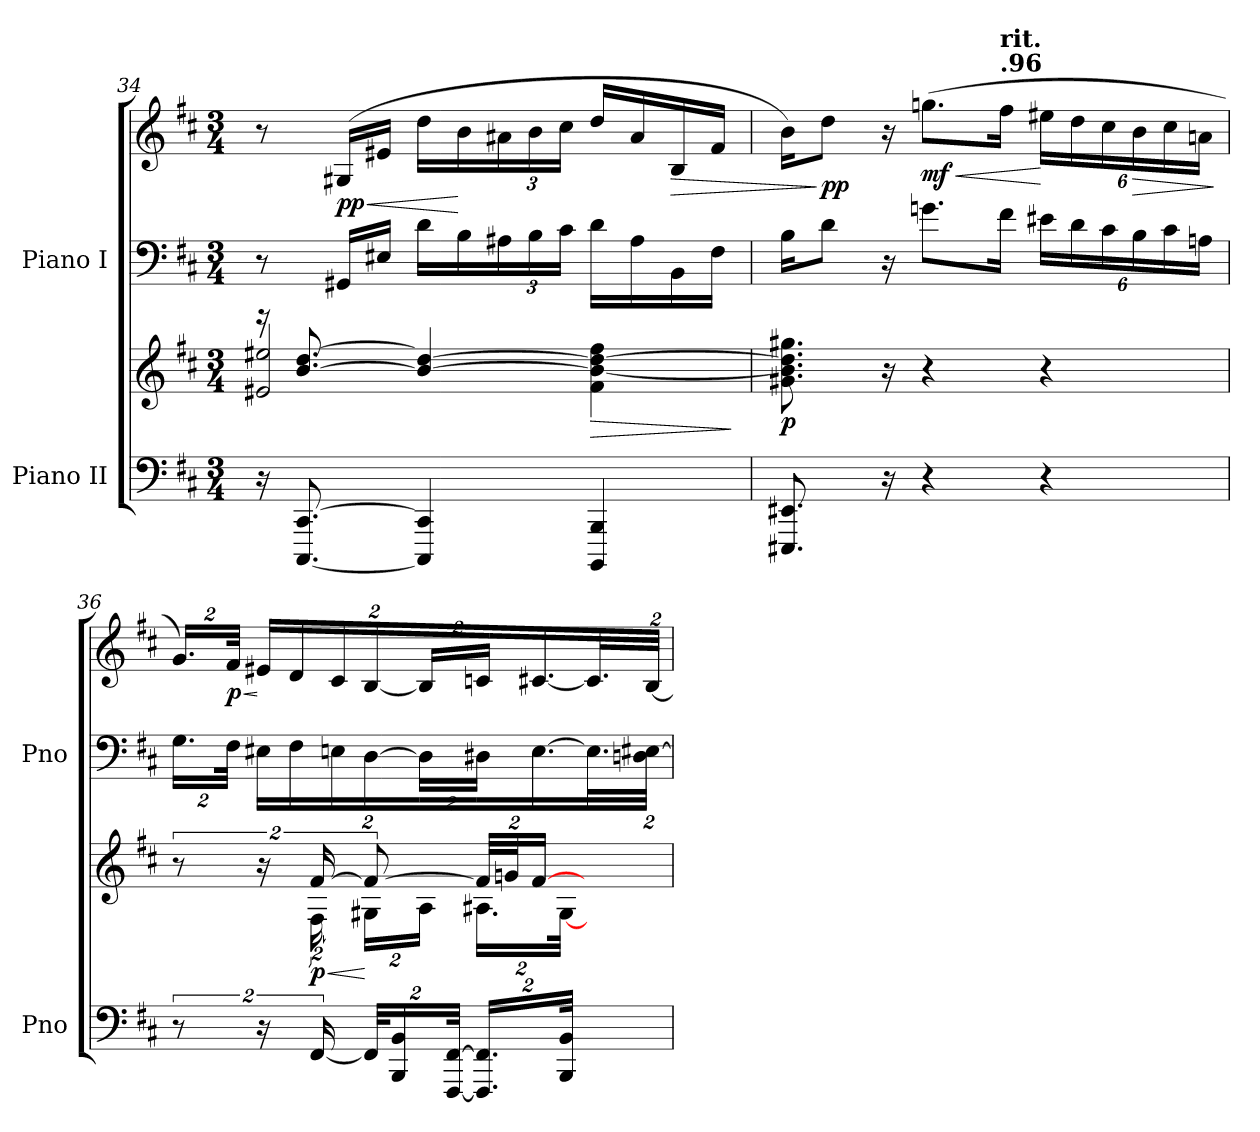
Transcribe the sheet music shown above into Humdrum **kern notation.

**kern	**kern	**dynam	**kern	**kern	**dynam
*part2	*part2	*part2	*part1	*part1	*part1
*staff4	*staff3	*staff3/4	*staff2	*staff1	*staff1/2
*I"Piano II	*	*	*I"Piano I	*	*
*I'Pno	*	*	*I'Pno	*	*
!!LO:PB:g=z
*clefF4	*clefG2	*	*clefF4	*clefG2	*
*k[f#c#]	*k[f#c#]	*	*k[f#c#]	*k[f#c#]	*
*D:	*D:	*	*D:	*D:	*
*M3/4	*M3/4	*	*M3/4	*M3/4	*
=34	=34	=34	=34	=34	=34
*	*^	*	*	*	*
16r	16r	2e#X/ 2ee#X/	.	8r	8r	.
[8.CCC#/ [8.CC#/	[8.b/ [8.dd/	.	.	.	.	.
!	!	!	!	!	!	!LO:HP:b
!	!	!	!	!	!	!LO:DY:n=1:b
.	.	.	.	16GG#X/LL	(>16G#X/LL	< pp
.	.	.	.	16E#X/JJ	16e#X/JJ	.
4CCC#/] 4CC#/]	4b/_ 4dd/_	.	.	16d\LL	16dd\LL	.
.	.	.	.	16B\	16b\	[
*	*	*	*	*Xbrackettup	*Xbrackettup	*
.	.	.	.	24A#X\	24a#X\	.
.	.	.	.	24B\	24b\	.
.	.	.	.	24c#\JJ	24cc#\JJ	.
!	!	!	!LO:HP:b	!	!	!
4BBBB/ 4BBB/	4f#\ 4b\_ 4dd\_ 4ff#\	4ryy	>	16d\LL	16dd/LL	.
.	.	.	.	16A#\	16a#/	.
!	!	!	!	!	!	!LO:HP:b
.	.	.	.	16BB\	16B/	>
.	.	.	.	16F#\JJ	16f#/JJ	.
*	*v	*v	*	*	*	*
.	.	]	.	.	.
=35	=35	=35	=35	=35	=35
!	!	!LO:DY:b	!	!	!
8.EEE#X/ 8.EE#X/	8.g#X\ 8.b\] 8.dd\] 8.gg#X\	p	16B\KL	16b\KL)	.
!	!	!	!	!	!LO:DY:n=1:b
.	.	.	8d\J	8dd\J	] pp
16r	16r	.	16r	16r	.
!	!	!	!	!	!LO:HP:b
!	!	!	!	!	!LO:DY:n=2:b
4r	4r	.	8.gni\L	(>8.ggni\L	< mf
*	*	*	*	*MM33	*
!	!	!	!	!LO:TX:a:B:t=.96	!
!	!	!	!	!LO:TX:a:B:t=rit.	!
.	.	.	16f#\Jk	16ff#\Jk	.
4r	4r	.	24e#X\LL	24ee#X\LL	[
.	.	.	24d\	24dd\	.
.	.	.	24c#\	24cc#\	.
!	!	!	!	!	!LO:HP:b
.	.	.	24B\	24b\	>
.	.	.	24c#\	24cc#\	.
.	.	.	24Ani\JJ	24ani\JJ	.
.	.	.	.	.	]
!!LO:LB:g=z
=36	=36	=36	=36	=36	=36
*	*^	*	*	*	*
16%3r	16%3r	16%3ryy	.	32%3.G\L	32%3.g/L)	.
!	!	!	!	!	!	!LO:HP:b
!	!	!	!	!	!	!LO:DY:n=1:b
.	.	.	.	64%3F#\Jk	64%3f#/Jk	< p
32%3r	32%3r	32%3ryy	.	16E#X\LL	16e#X/LL	[
.	.	.	.	16F#\	16d/	.
!	!	!	!LO:HP:b	!	!	!
!	!	!	!LO:DY:n=1:b	!	!	!
[32%3FF#/	[32%3f#/	32%3F#\	< p	.	.	.
.	.	.	.	16En\J	16c#/J	.
64%3FF#/KL]	16%3f#/_	32%3G#X\L	[	[32%3D\J	[32%3B/J	.
32%3BBB/ 32%3BB/	.	.	.	.	.	.
.	.	32%3A\J	.	32%3D\L]	32%3B/L]	.
[64%3FFF#/ [64%3FF#/Jk	.	.	.	.	.	.
32%3.FFF#/] 32%3.FF#/]L	64%3f#/LL]	32%3.A#X\L	.	32%3D#X\J	32%3cn/J	.
.	64%3gni/J	.	.	.	.	.
.	[32%3f#/J	.	.	[16.E\L	[16.c#X/L	.
64%3BBB/ 64%3BB/Jk	.	[64%3G#i\Jk	.	.	.	.
16.ryy	16.ryy	16.ryy	.	32.E\L]	32.c#/L]	.
.	.	.	.	64%3Dn\ [64%3E#X\Jk	[64%3B/Jk	.
*	*v	*v	*	*	*	*
=	=	=	=	=	=
*-	*-	*-	*-	*-	*-
